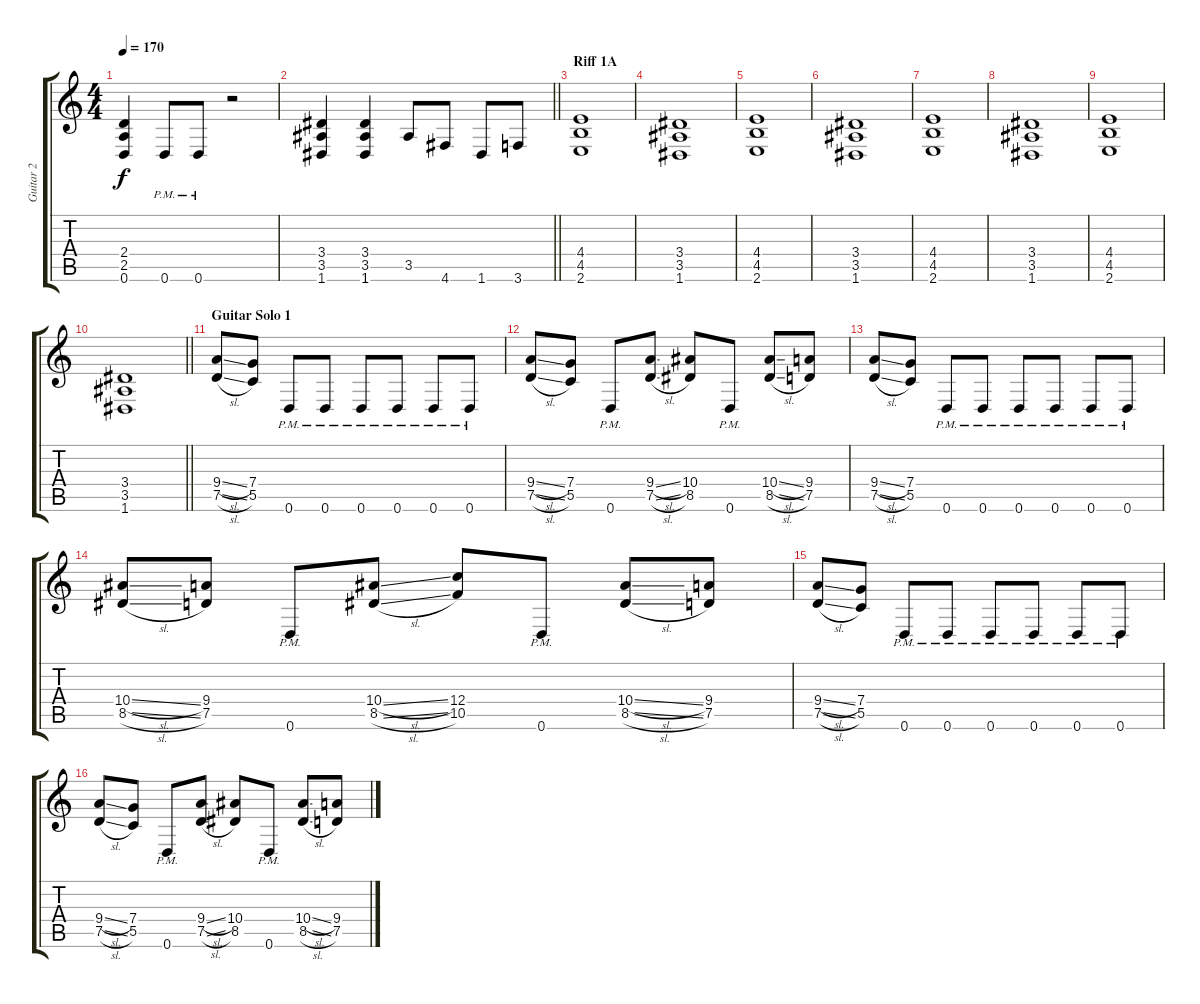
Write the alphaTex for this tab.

\track ("Guitar 2" "Guitar 2") {instrument distortionguitar}
\staff {score tabs}
\tuning (D4 A3 F3 C3 G2 D2) {hide}
\ts (4 4)
\tempo 170
\clef g2
\ks c
(2.4 2.5 0.6).4{dy f} 0.6{pm}.8 0.6{pm}.8 r.2 |
\barLineRight lightlight
(3.4 3.5 1.6).4 (3.4 3.5 1.6).4 3.5.8 4.6.8 1.6.8 3.6.8 |
\section ("" "Riff 1A")
(4.4 4.5 2.6).1 |
(3.4 3.5 1.6).1 |
(4.4 4.5 2.6).1 |
(3.4 3.5 1.6).1 |
(4.4 4.5 2.6).1 |
(3.4 3.5 1.6).1 |
(4.4 4.5 2.6).1 |
\barLineRight lightlight
(3.4 3.5 1.6).1 |
\section ("" "Guitar Solo 1")
(9.4{sl} 7.5{sl}).8 (7.4 5.5).8 0.6{pm}.8 0.6{pm}.8 0.6{pm}.8 0.6{pm}.8 0.6{pm}.8 0.6{pm}.8 |
(9.4{sl} 7.5{sl}).8 (7.4 5.5).8 0.6{pm}.8 (9.4{sl} 7.5{sl}).8 (10.4 8.5).8 0.6{pm}.8 (10.4{sl} 8.5{sl}).8 (9.4 7.5).8 |
(9.4{sl} 7.5{sl}).8 (7.4 5.5).8 0.6{pm}.8 0.6{pm}.8 0.6{pm}.8 0.6{pm}.8 0.6{pm}.8 0.6{pm}.8 |
(10.4{sl} 8.5{sl}).8 (9.4 7.5).8 0.6{pm}.8 (10.4{sl} 8.5{sl}).8 (12.4 10.5).8 0.6{pm}.8 (10.4{sl} 8.5{sl}).8 (9.4 7.5).8 |
(9.4{sl} 7.5{sl}).8 (7.4 5.5).8 0.6{pm}.8 0.6{pm}.8 0.6{pm}.8 0.6{pm}.8 0.6{pm}.8 0.6{pm}.8 |
(9.4{sl} 7.5{sl}).8 (7.4 5.5).8 0.6{pm}.8 (9.4{sl} 7.5{sl}).8 (10.4 8.5).8 0.6{pm}.8 (10.4{sl} 8.5{sl}).8 (9.4 7.5).8
